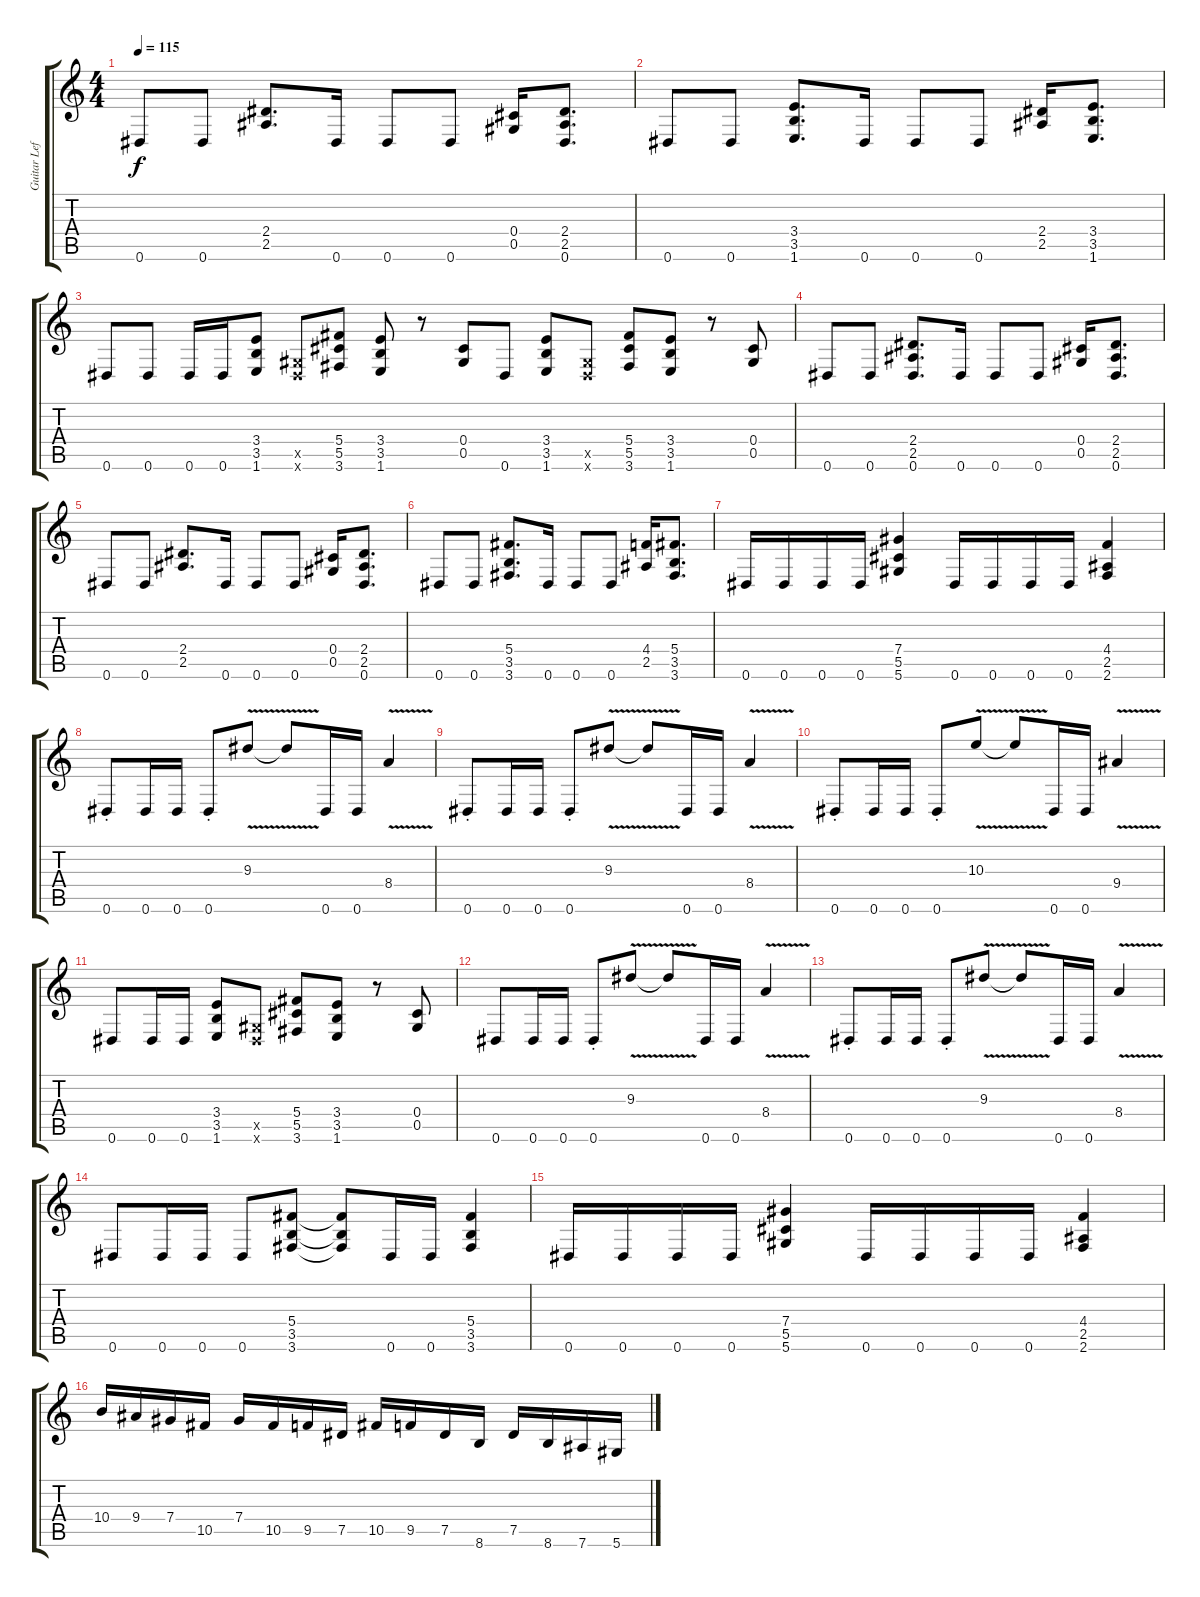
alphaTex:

\track ("Guitar Left" "Guitar Lef") {instrument distortionguitar}
\staff {score tabs}
\tuning (Eb4 Bb3 Gb3 Db3 Ab2 Eb2) {hide}
\ts (4 4)
\tempo 115
\clef g2
\ks c
0.6.8{dy f} 0.6.8 (2.4 2.5).8{d} 0.6.16 0.6.8 0.6.8 (0.4 0.5).16 (2.4 2.5 0.6).8{d} |
0.6.8 0.6.8 (3.4 3.5 1.6).8{d} 0.6.16 0.6.8 0.6.8 (2.4 2.5).16 (3.4 3.5 1.6).8{d} |
0.6.8 0.6.8 0.6.16 0.6.16 (3.4 3.5 1.6).8 (0.5{x} 0.6{x}).8 (5.4 5.5 3.6).8 (3.4 3.5 1.6).8 r.8 (0.4 0.5).8 0.6.8 (3.4 3.5 1.6).8 (0.5{x} 0.6{x}).8 (5.4 5.5 3.6).8 (3.4 3.5 1.6).8 r.8 (0.4 0.5).8 |
0.6.8 0.6.8 (2.4 2.5 0.6).8{d} 0.6.16 0.6.8 0.6.8 (0.4 0.5).16 (2.4 2.5 0.6).8{d} |
0.6.8 0.6.8 (2.4 2.5).8{d} 0.6.16 0.6.8 0.6.8 (0.4 0.5).16 (2.4 2.5 0.6).8{d} |
0.6.8 0.6.8 (5.4 3.5 3.6).8{d} 0.6.16 0.6.8 0.6.8 (4.4 2.5).16 (5.4 3.5 3.6).8{d} |
0.6.16 0.6.16 0.6.16 0.6.16 (7.4 5.5 5.6).4 0.6.16 0.6.16 0.6.16 0.6.16 (4.4 2.5 2.6).4 |
0.6{st}.8{balance 12} 0.6.16 0.6.16 0.6{st}.8 9.3{v}.8 9.3{t}.8 0.6.16 0.6.16 8.4{v}.4 |
0.6{st}.8 0.6.16 0.6.16 0.6{st}.8 9.3{v}.8 9.3{t}.8 0.6.16 0.6.16 8.4{v}.4 |
0.6{st}.8 0.6.16 0.6.16 0.6{st}.8 10.3{v}.8 10.3{t}.8 0.6.16 0.6.16 9.4{v}.4 |
0.6.8 0.6.16 0.6.16 (3.4 3.5 1.6).8 (0.5{x} 0.6{x}).8 (5.4 5.5 3.6).8 (3.4 3.5 1.6).8 r.8 (0.4 0.5).8 |
0.6.8{balance 12} 0.6.16 0.6.16 0.6{st}.8 9.3{v}.8 9.3{t}.8 0.6.16 0.6.16 8.4{v}.4 |
0.6{st}.8 0.6.16 0.6.16 0.6{st}.8 9.3{v}.8 9.3{t}.8 0.6.16 0.6.16 8.4{v}.4 |
0.6.8 0.6.16 0.6.16 0.6.8 (5.4 3.5 3.6).8 (5.4{t} 3.5{t} 3.6{t}).8 0.6.16 0.6.16 (5.4 3.5 3.6).4 |
0.6.16 0.6.16 0.6.16 0.6.16 (7.4 5.5 5.6).4 0.6.16 0.6.16 0.6.16 0.6.16 (4.4 2.5 2.6).4 |
10.4.16 9.4.16 7.4.16 10.5.16 7.4.16 10.5.16 9.5.16 7.5.16 10.5.16 9.5.16 7.5.16 8.6.16 7.5.16 8.6.16 7.6.16 5.6.16
